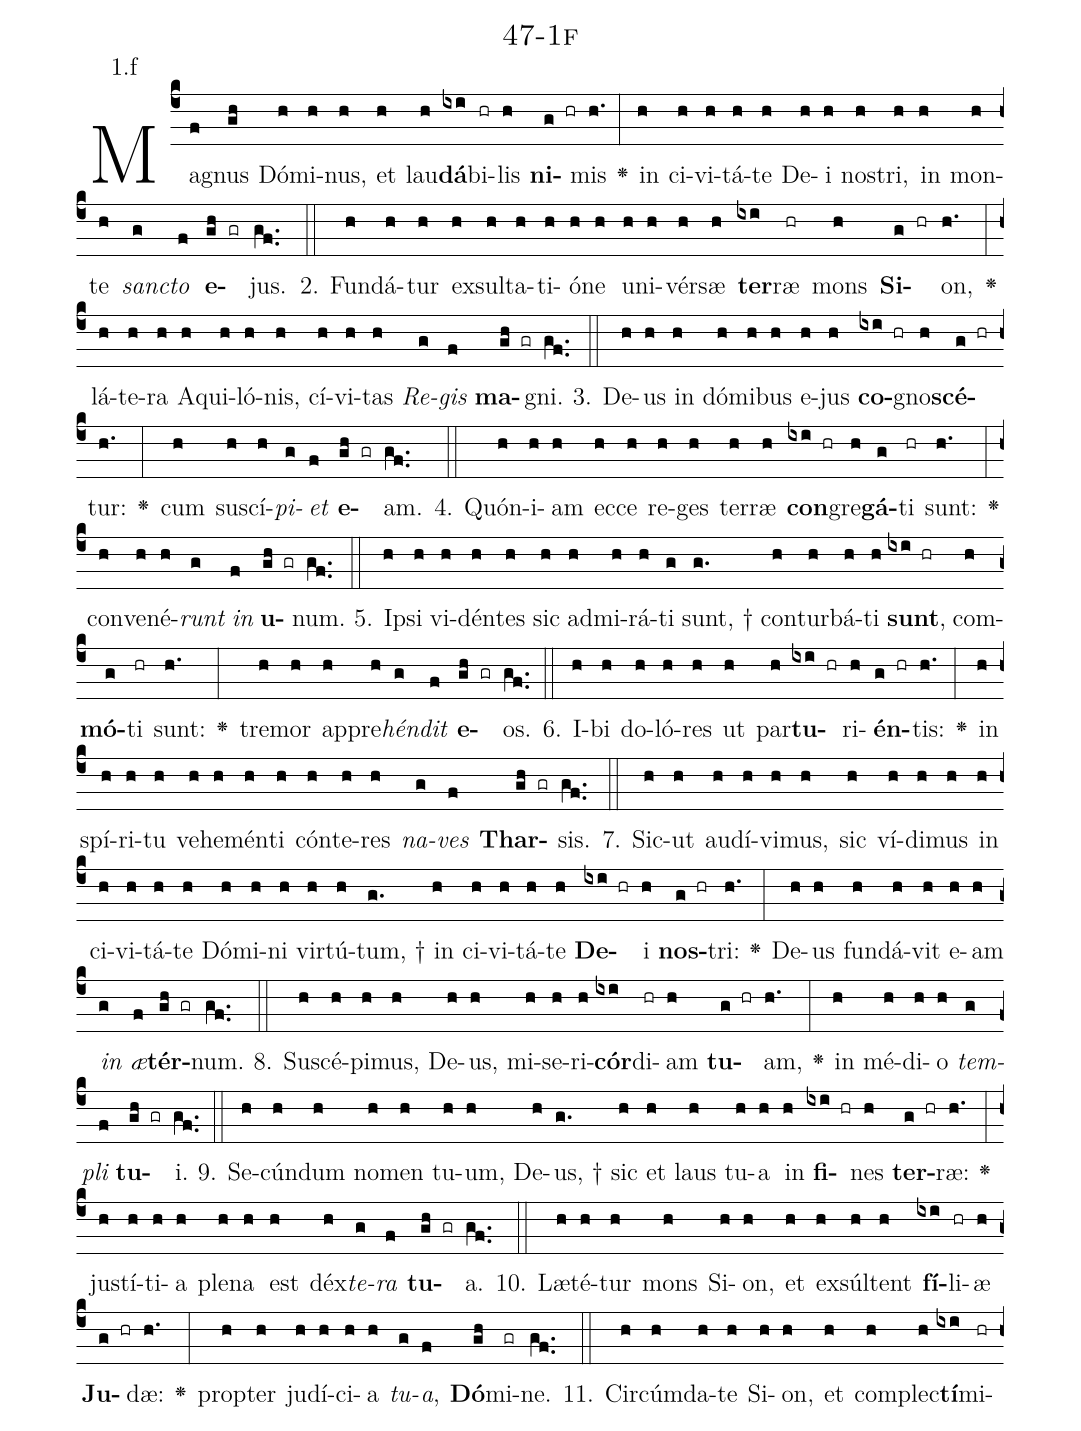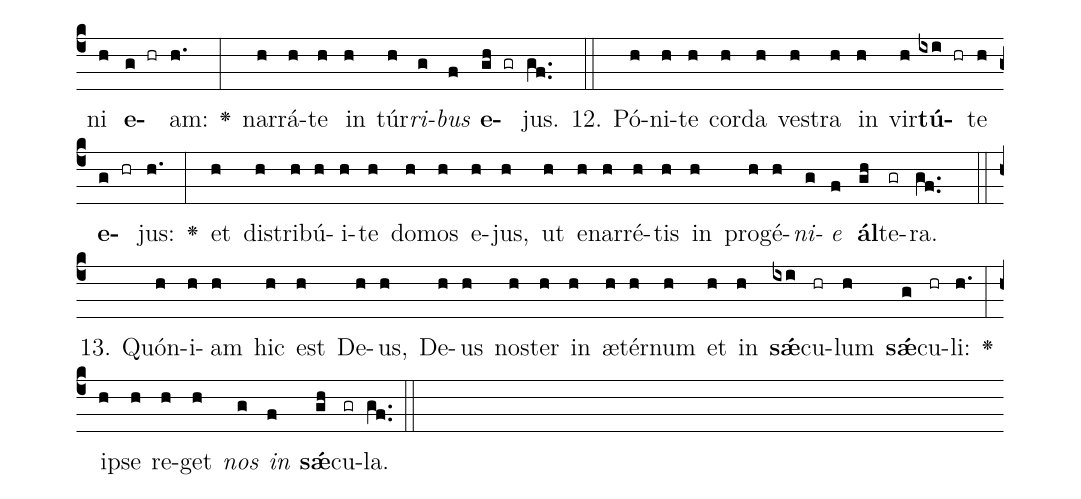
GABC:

name: 47-1f;
annotation: 1.f;
%%
(c4)Ma(f)gnus(gh) Dó(h)mi(h)nus,(h) et(h) lau(h)<b>dá</b>(ixi)bi(hr)lis(h) <b>ni</b>(g hr)mis(h.) <v>\greheightstar</v>(:) in(h) ci(h)vi(h)tá(h)te(h) De(h)i(h) nos(h)tri,(h) in(h) mon(h)te(h) <i>sanc</i>(g)<i>to</i>(f) <b>e</b>(gh gr)jus.(gf..) (::)
2. Fun(h)dá(h)tur(h) ex(h)sul(h)ta(h)ti(h)ó(h)ne(h) u(h)ni(h)vér(h)sæ(h) <b>ter</b>(ixi)ræ(hr) mons(h) <b>Si</b>(g hr)on,(h.) <v>\greheightstar</v>(:) lá(h)te(h)ra(h) A(h)qui(h)ló(h)nis,(h) cí(h)vi(h)tas(h) <i>Re</i>(g)<i>gis</i>(f) <b>ma</b>(gh gr)gni.(gf..) (::)
3. De(h)us(h) in(h) dó(h)mi(h)bus(h) e(h)jus(h) <b>co</b>(ixi hr)gno(h)<b>scé</b>(g hr)tur:(h.) <v>\greheightstar</v>(:) cum(h) su(h)scí(h)<i>pi</i>(g)<i>et</i>(f) <b>e</b>(gh gr)am.(gf..) (::)
4. Quón(h)i(h)am(h) ec(h)ce(h) re(h)ges(h) ter(h)ræ(h) <b>con</b>(ixi hr)gre(h)<b>gá</b>(g)ti(hr) sunt:(h.) <v>\greheightstar</v>(:) con(h)ve(h)né(h)<i>runt</i>(g) <i>in</i>(f) <b>u</b>(gh gr)num.(gf..) (::)
5. Ip(h)si(h) vi(h)dén(h)tes(h) sic(h) ad(h)mi(h)rá(h)ti(g) sunt, †(g.) con(h)tur(h)bá(h)ti(h) <b>sunt</b>,(ixi hr) com(h)<b>mó</b>(g)ti(hr) sunt:(h.) <v>\greheightstar</v>(:) tre(h)mor(h) ap(h)pre(h)<i>hén</i>(g)<i>dit</i>(f) <b>e</b>(gh gr)os.(gf..) (::)
6. I(h)bi(h) do(h)ló(h)res(h) ut(h) par(h)<b>tu</b>(ixi hr)ri(h)<b>én</b>(g hr)tis:(h.) <v>\greheightstar</v>(:) in(h) spí(h)ri(h)tu(h) ve(h)he(h)mén(h)ti(h) cón(h)te(h)res(h) <i>na</i>(g)<i>ves</i>(f) <b>Thar</b>(gh gr)sis.(gf..) (::)
7. Sic(h)ut(h) au(h)dí(h)vi(h)mus,(h) sic(h) ví(h)di(h)mus(h) in(h) ci(h)vi(h)tá(h)te(h) Dó(h)mi(h)ni(h) vir(h)tú(h)tum, †(g.) in(h) ci(h)vi(h)tá(h)te(h) <b>De</b>(ixi hr)i(h) <b>nos</b>(g hr)tri:(h.) <v>\greheightstar</v>(:) De(h)us(h) fun(h)dá(h)vit(h) e(h)am(h) <i>in</i>(g) <i>æ</i>(f)<b>tér</b>(gh gr)num.(gf..) (::)
8. Su(h)scé(h)pi(h)mus,(h) De(h)us,(h) mi(h)se(h)ri(h)<b>cór</b>(ixi)di(hr)am(h) <b>tu</b>(g hr)am,(h.) <v>\greheightstar</v>(:) in(h) mé(h)di(h)o(h) <i>tem</i>(g)<i>pli</i>(f) <b>tu</b>(gh gr)i.(gf..) (::)
9. Se(h)cún(h)dum(h) no(h)men(h) tu(h)um,(h) De(h)us, †(g.) sic(h) et(h) laus(h) tu(h)a(h) in(h) <b>fi</b>(ixi hr)nes(h) <b>ter</b>(g hr)ræ:(h.) <v>\greheightstar</v>(:) jus(h)tí(h)ti(h)a(h) ple(h)na(h) est(h) déx(h)<i>te</i>(g)<i>ra</i>(f) <b>tu</b>(gh gr)a.(gf..) (::)
10. Læ(h)té(h)tur(h) mons(h) Si(h)on,(h) et(h) ex(h)súl(h)tent(h) <b>fí</b>(ixi)li(hr)æ(h) <b>Ju</b>(g hr)dæ:(h.) <v>\greheightstar</v>(:) prop(h)ter(h) ju(h)dí(h)ci(h)a(h) <i>tu</i>(g)<i>a</i>,(f) <b>Dó</b>(gh)mi(gr)ne.(gf..) (::)
11. Cir(h)cúm(h)da(h)te(h) Si(h)on,(h) et(h) com(h)plec(h)<b>tí</b>(ixi)mi(hr)ni(h) <b>e</b>(g hr)am:(h.) <v>\greheightstar</v>(:) nar(h)rá(h)te(h) in(h) túr(h)<i>ri</i>(g)<i>bus</i>(f) <b>e</b>(gh gr)jus.(gf..) (::)
12. Pó(h)ni(h)te(h) cor(h)da(h) ves(h)tra(h) in(h) vir(h)<b>tú</b>(ixi hr)te(h) <b>e</b>(g hr)jus:(h.) <v>\greheightstar</v>(:) et(h) dis(h)tri(h)bú(h)i(h)te(h) do(h)mos(h) e(h)jus,(h) ut(h) e(h)nar(h)ré(h)tis(h) in(h) pro(h)gé(h)<i>ni</i>(g)<i>e</i>(f) <b>ál</b>(gh)te(gr)ra.(gf..) (::)
13. Quón(h)i(h)am(h) hic(h) est(h) De(h)us,(h) De(h)us(h) nos(h)ter(h) in(h) æ(h)tér(h)num(h) et(h) in(h) <b>sǽ</b>(ixi)cu(hr)lum(h) <b>sǽ</b>(g)cu(hr)li:(h.) <v>\greheightstar</v>(:) ip(h)se(h) re(h)get(h) <i>nos</i>(g) <i>in</i>(f) <b>sǽ</b>(gh)cu(gr)la.(gf..) (::)
